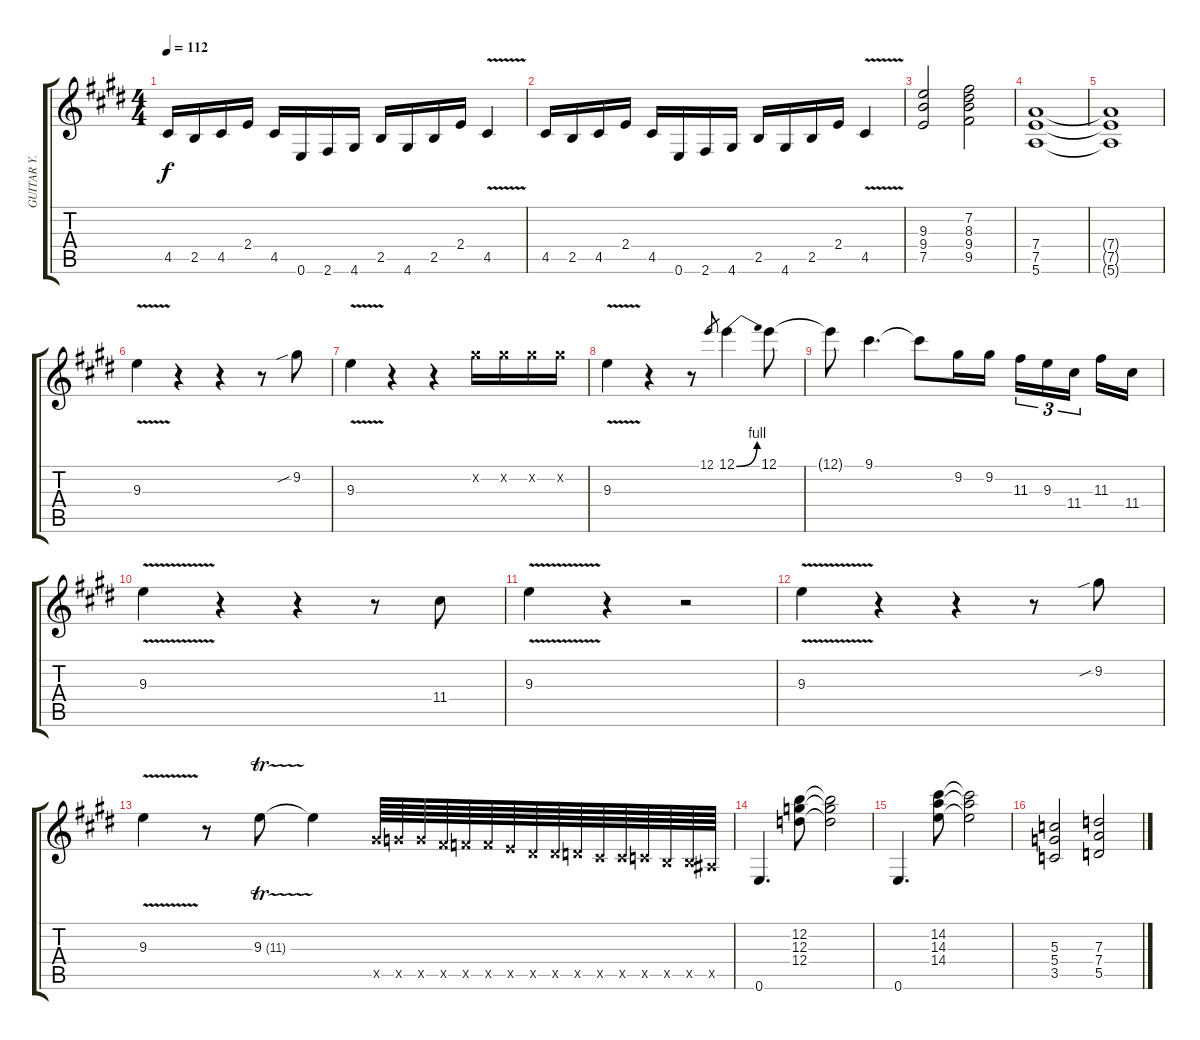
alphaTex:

\track ("GUITAR Y. MALMSTEEN" "GUITAR Y. ") {instrument overdrivenguitar}
\staff {score tabs}
\tuning (E4 B3 G3 D3 A2 E2) {hide}
\ts (4 4)
\tempo 112
\clef g2
\ks c#minor
4.5.16{dy f} 2.5.16 4.5.16 2.4.16 4.5.16 0.6.16 2.6.16 4.6.16 2.5.16 4.6.16 2.5.16 2.4.16 4.5{v}.4 |
4.5.16 2.5.16 4.5.16 2.4.16 4.5.16 0.6.16 2.6.16 4.6.16 2.5.16 4.6.16 2.5.16 2.4.16 4.5{v}.4 |
(9.3 9.4 7.5).2 (7.2 8.3 9.4 9.5).2 |
(7.4 7.5 5.6).1 |
(7.4{t} 7.5{t} 5.6{t}).1 |
9.3{v}.4 r.4 r.4 r.8 9.2{sib}.8 |
9.3{v}.4 r.4 r.4 9.2{x}.16 9.2{x}.16 9.2{x}.16 9.2{x}.16 |
9.3{v}.4 r.4 r.8 12.1.8{gr} 12.1{be (bend 0 0 60 4)}.4 12.1.8 |
12.1{t}.8 9.1.4{d} 9.1{t}.8 9.2.16 9.2.16 11.3.16{tu (3 2)} 9.3.16{tu (3 2)} 11.4.16{tu (3 2) beam splitsecondary} 11.3.16 11.4.16 |
9.3{v}.4 r.4 r.4 r.8 11.4.8 |
9.3{v}.4 r.4 r.2 |
9.3{v}.4 r.4 r.4 r.8 9.2{sib}.8 |
9.3{v}.4 r.8 9.3{tr (11 32)}.8 9.3{t}.4 11.5{x}.64 10.5{x}.64 10.5{x}.64 9.5{x}.64 8.5{x}.64 8.5{x}.64 7.5{x}.64 6.5{x}.64 6.5{x}.64 5.5{x}.64 4.5{x}.64 4.5{x}.64 3.5{x}.64 2.5{x}.64 2.5{x}.64 1.5{x}.64 |
0.6.4{d} (12.2 12.3 12.4).8 (12.2{t} 12.3{t} 12.4{t}).2 |
0.6.4{d} (14.2 14.3 14.4).8 (14.2{t} 14.3{t} 14.4{t}).2 |
(5.3 5.4 3.5).2 (7.3 7.4 5.5).2
